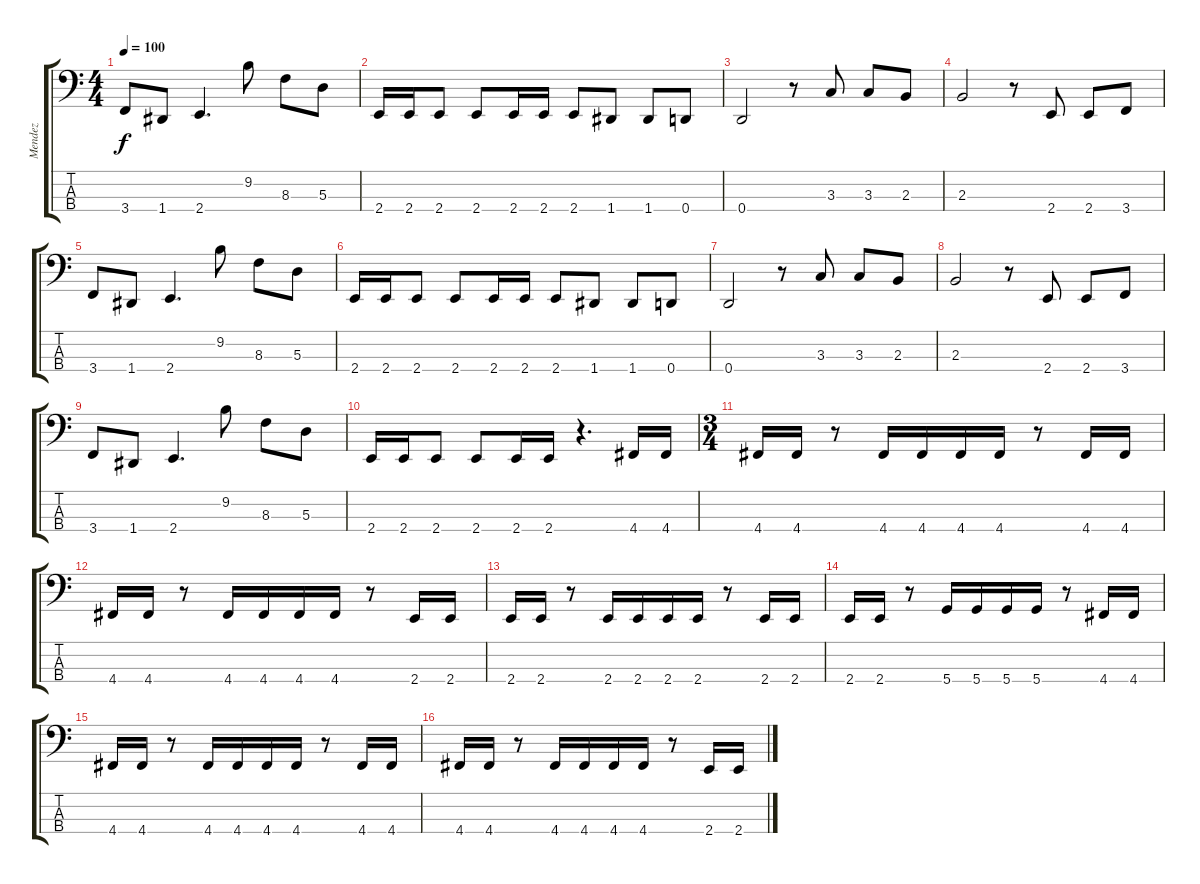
\track ("Mendez" "Mendez") {instrument electricbassfinger}
\staff {score tabs}
\tuning (G2 D2 A1 D1) {hide}
\ts (4 4)
\tempo 100
\clef f4
\ks c
3.4.8{dy f} 1.4.8 2.4.4{d} 9.2.8 8.3.8 5.3.8 |
2.4.16 2.4.16 2.4.8 2.4.8 2.4.16 2.4.16 2.4.8 1.4.8 1.4.8 0.4.8 |
0.4.2 r.8 3.3.8 3.3.8 2.3.8 |
2.3.2 r.8 2.4.8 2.4.8 3.4.8 |
3.4.8 1.4.8 2.4.4{d} 9.2.8 8.3.8 5.3.8 |
2.4.16 2.4.16 2.4.8 2.4.8 2.4.16 2.4.16 2.4.8 1.4.8 1.4.8 0.4.8 |
0.4.2 r.8 3.3.8 3.3.8 2.3.8 |
2.3.2 r.8 2.4.8 2.4.8 3.4.8 |
3.4.8 1.4.8 2.4.4{d} 9.2.8 8.3.8 5.3.8 |
2.4.16 2.4.16 2.4.8 2.4.8 2.4.16 2.4.16 r.4{d} 4.4.16 4.4.16 |
\ts (3 4)
4.4.16 4.4.16 r.8 4.4.16 4.4.16 4.4.16 4.4.16 r.8 4.4.16 4.4.16 |
4.4.16 4.4.16 r.8 4.4.16 4.4.16 4.4.16 4.4.16 r.8 2.4.16 2.4.16 |
2.4.16 2.4.16 r.8 2.4.16 2.4.16 2.4.16 2.4.16 r.8 2.4.16 2.4.16 |
2.4.16 2.4.16 r.8 5.4.16 5.4.16 5.4.16 5.4.16 r.8 4.4.16 4.4.16 |
4.4.16 4.4.16 r.8 4.4.16 4.4.16 4.4.16 4.4.16 r.8 4.4.16 4.4.16 |
4.4.16 4.4.16 r.8 4.4.16 4.4.16 4.4.16 4.4.16 r.8 2.4.16 2.4.16
